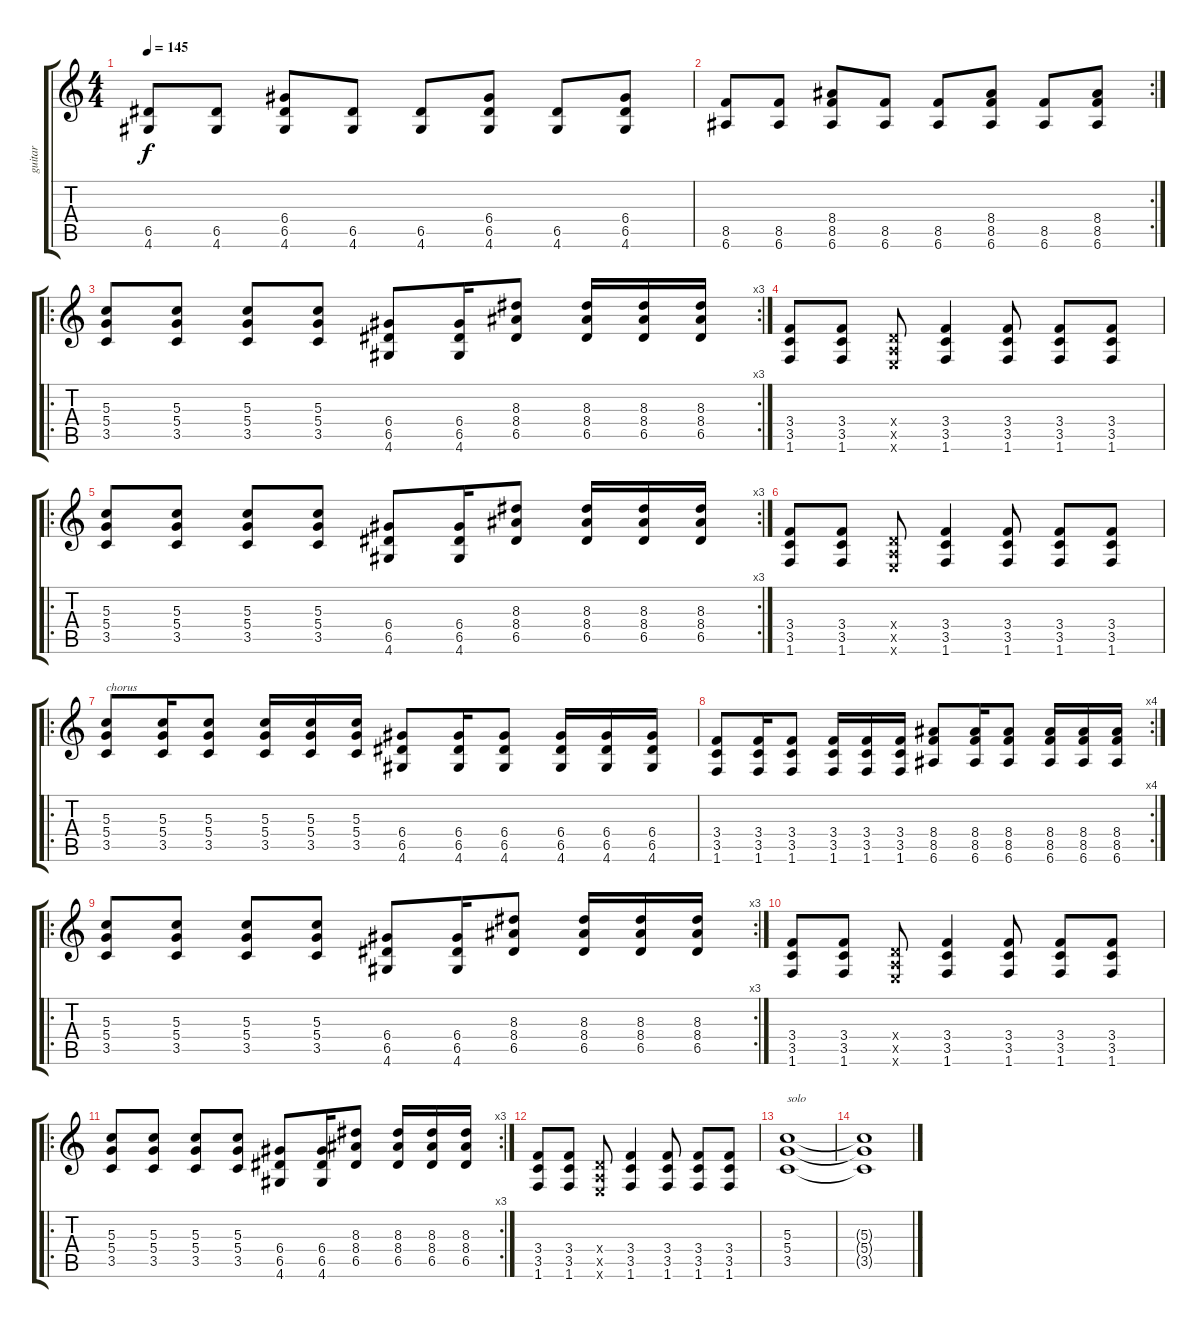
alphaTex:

\track ("guitar" "guitar") {instrument overdrivenguitar}
\staff {score tabs}
\tuning (E4 B3 G3 D3 A2 E2) {hide}
\ts (4 4)
\tempo 145
\clef g2
\ks c
(6.5 4.6).8{dy f} (6.5 4.6).8 (6.4 6.5 4.6).8 (6.5 4.6).8 (6.5 4.6).8 (6.4 6.5 4.6).8 (6.5 4.6).8 (6.4 6.5 4.6).8 |
\rc 2
(8.5 6.6).8 (8.5 6.6).8 (8.4 8.5 6.6).8 (8.5 6.6).8 (8.5 6.6).8 (8.4 8.5 6.6).8 (8.5 6.6).8 (8.4 8.5 6.6).8 |
\ro
\rc 3
(5.3 5.4 3.5).8 (5.3 5.4 3.5).8 (5.3 5.4 3.5).8 (5.3 5.4 3.5).8 (6.4 6.5 4.6).8 (6.4 6.5 4.6).16 (8.3 8.4 6.5).8 (8.3 8.4 6.5).16 (8.3 8.4 6.5).16 (8.3 8.4 6.5).16 |
(3.4 3.5 1.6).8 (3.4 3.5 1.6).8 (0.4{x} 0.5{x} 0.6{x}).8 (3.4 3.5 1.6).4 (3.4 3.5 1.6).8 (3.4 3.5 1.6).8 (3.4 3.5 1.6).8 |
\ro
\rc 3
(5.3 5.4 3.5).8 (5.3 5.4 3.5).8 (5.3 5.4 3.5).8 (5.3 5.4 3.5).8 (6.4 6.5 4.6).8 (6.4 6.5 4.6).16 (8.3 8.4 6.5).8 (8.3 8.4 6.5).16 (8.3 8.4 6.5).16 (8.3 8.4 6.5).16 |
(3.4 3.5 1.6).8 (3.4 3.5 1.6).8 (0.4{x} 0.5{x} 0.6{x}).8 (3.4 3.5 1.6).4 (3.4 3.5 1.6).8 (3.4 3.5 1.6).8 (3.4 3.5 1.6).8 |
\ro
(5.3 5.4 3.5).8{txt "chorus"} (5.3 5.4 3.5).16 (5.3 5.4 3.5).8 (5.3 5.4 3.5).16 (5.3 5.4 3.5).16 (5.3 5.4 3.5).16 (6.4 6.5 4.6).8 (6.4 6.5 4.6).16 (6.4 6.5 4.6).8 (6.4 6.5 4.6).16 (6.4 6.5 4.6).16 (6.4 6.5 4.6).16 |
\rc 4
(3.4 3.5 1.6).8 (3.4 3.5 1.6).16 (3.4 3.5 1.6).8 (3.4 3.5 1.6).16 (3.4 3.5 1.6).16 (3.4 3.5 1.6).16 (8.4 8.5 6.6).8 (8.4 8.5 6.6).16 (8.4 8.5 6.6).8 (8.4 8.5 6.6).16 (8.4 8.5 6.6).16 (8.4 8.5 6.6).16 |
\ro
\rc 3
(5.3 5.4 3.5).8 (5.3 5.4 3.5).8 (5.3 5.4 3.5).8 (5.3 5.4 3.5).8 (6.4 6.5 4.6).8 (6.4 6.5 4.6).16 (8.3 8.4 6.5).8 (8.3 8.4 6.5).16 (8.3 8.4 6.5).16 (8.3 8.4 6.5).16 |
(3.4 3.5 1.6).8 (3.4 3.5 1.6).8 (0.4{x} 0.5{x} 0.6{x}).8 (3.4 3.5 1.6).4 (3.4 3.5 1.6).8 (3.4 3.5 1.6).8 (3.4 3.5 1.6).8 |
\ro
\rc 3
(5.3 5.4 3.5).8 (5.3 5.4 3.5).8 (5.3 5.4 3.5).8 (5.3 5.4 3.5).8 (6.4 6.5 4.6).8 (6.4 6.5 4.6).16 (8.3 8.4 6.5).8 (8.3 8.4 6.5).16 (8.3 8.4 6.5).16 (8.3 8.4 6.5).16 |
(3.4 3.5 1.6).8 (3.4 3.5 1.6).8 (0.4{x} 0.5{x} 0.6{x}).8 (3.4 3.5 1.6).4 (3.4 3.5 1.6).8 (3.4 3.5 1.6).8 (3.4 3.5 1.6).8 |
(5.3 5.4 3.5).1{txt "solo"} |
(5.3{t} 5.4{t} 3.5{t}).1
